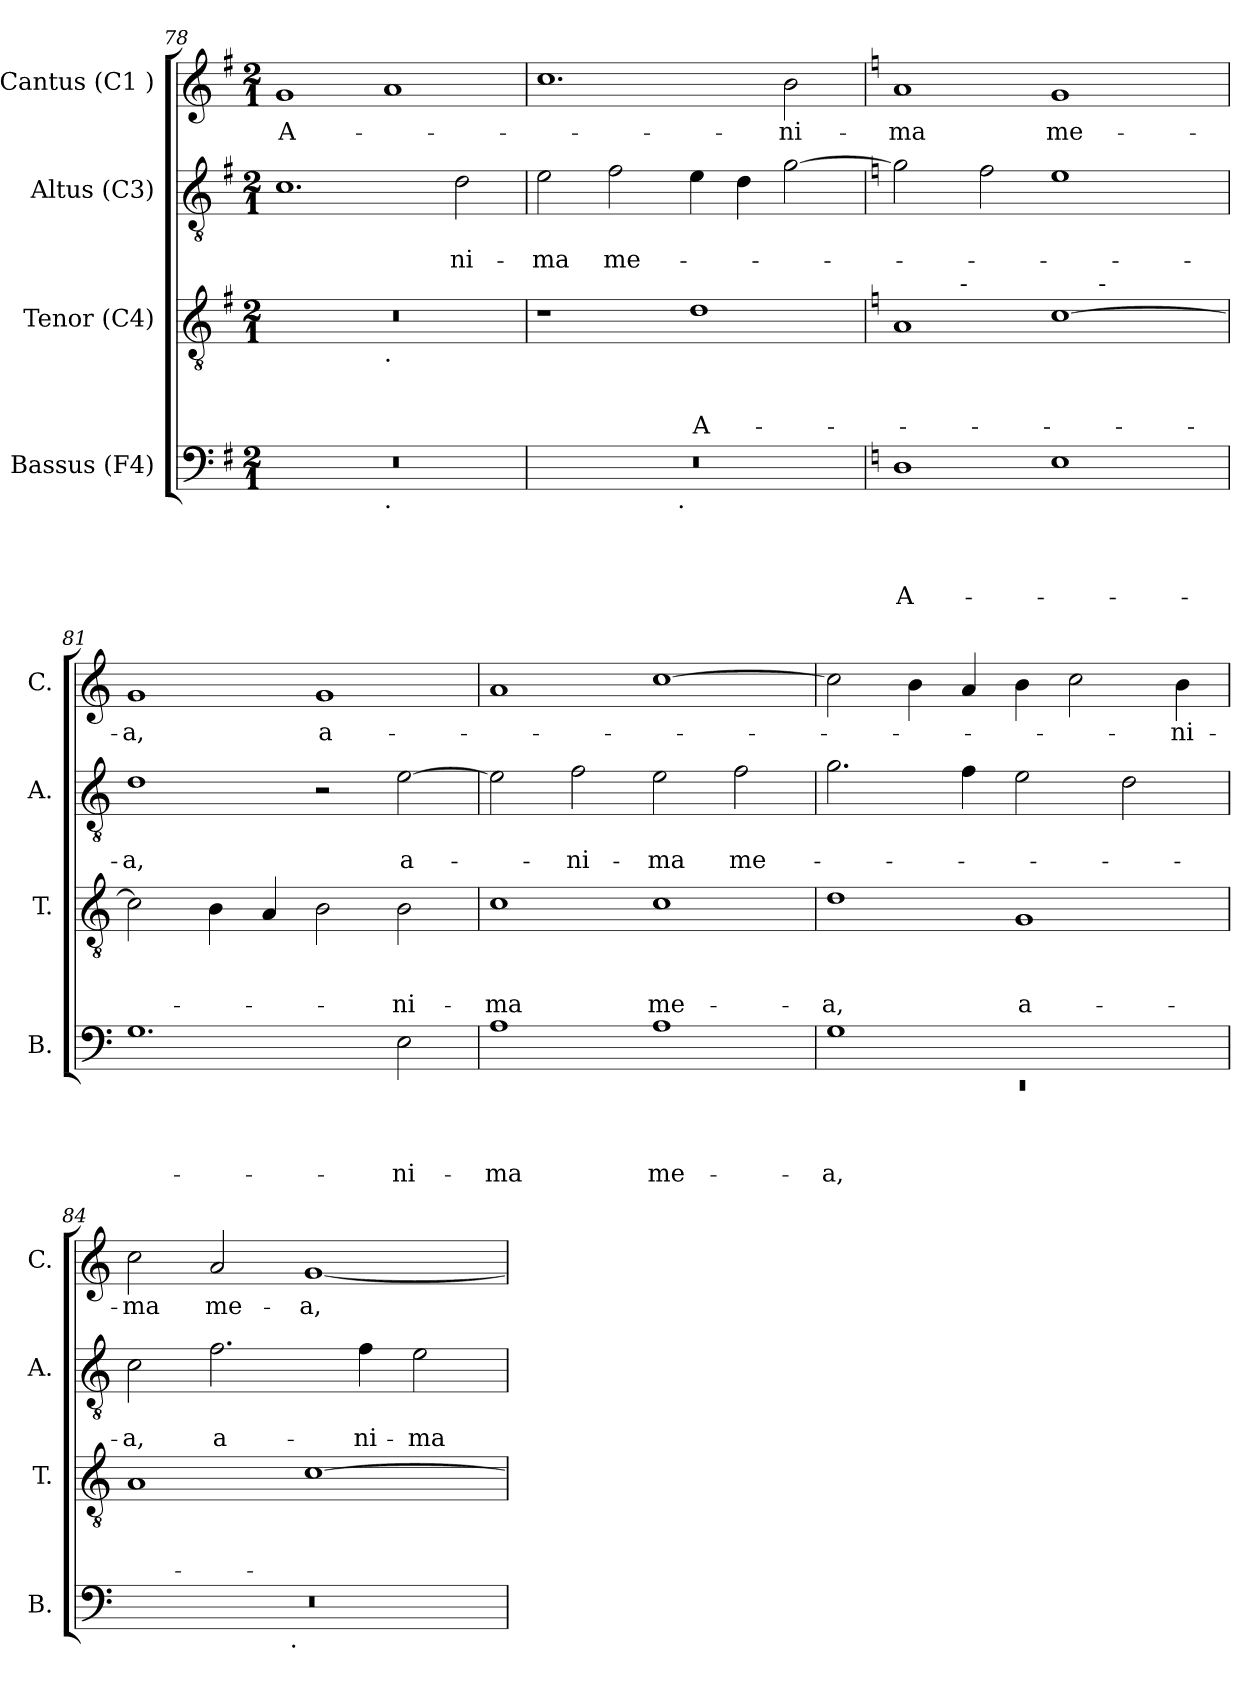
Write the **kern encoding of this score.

**kern	**text	**text	**text	**text	**kern	**text	**text	**text	**kern	**text	**text	**kern	**text
*part4	*part4	*part4	*part4	*part4	*part3	*part3	*part3	*part3	*part2	*part2	*part2	*part1	*part1
*staff4	*staff4	*staff4	*staff4	*staff4	*staff3	*staff3	*staff3	*staff3	*staff2	*staff2	*staff2	*staff1	*staff1
*I"Bassus (F4)	*	*	*	*	*I"Tenor (C4)	*	*	*	*I"Altus (C3)	*	*	*I"Cantus (C1 )	*
*I'B.	*	*	*	*	*I'T.	*	*	*	*I'A.	*	*	*I'C.	*
*clefF4	*	*	*	*	*clefGv2	*	*	*	*clefGv2	*	*	*clefG2	*
*k[f#]	*	*	*	*	*k[f#]	*	*	*	*k[f#]	*	*	*k[f#]	*
*G:	*	*	*	*	*G:	*	*	*	*G:	*	*	*G:	*
*M2/1	*	*	*	*	*M2/1	*	*	*	*M2/1	*	*	*M2/1	*
=78	=78	=78	=78	=78	=78	=78	=78	=78	=78	=78	=78	=78	=78
!	!	!	!	!	!	!	!	!	!	!	!	!	!LO:LY:b
*^	*	*	*	*	*^	*	*	*	*	*	*	*	*
0r	1ryy	.	.	.	.	0r	1ryy	.	.	.	1.c	.	.	1g	A-
!	!	!	!	!	!	!	!LO:TX:b:t=.	!	!	!	!	!	!	!	!
!	!LO:TX:b:t=.	!	!	!	!	!	!	!	!	!	!	!	!	!	!
.	1ryy	.	.	.	.	.	1ryy	.	.	.	.	.	.	1a	.
!	!	!	!	!	!	!	!	!	!	!	!	!	!LO:LY:b	!	!
.	.	.	.	.	.	.	.	.	.	.	2d\	.	-ni-	.	.
=79	=79	=79	=79	=79	=79	=79	=79	=79	=79	=79	=79	=79	=79	=79	=79
!	!	!	!	!	!	!	!	!	!	!	!	!	!LO:LY:b	!	!
*	*	*	*	*	*	*v	*v	*	*	*	*	*	*	*	*
0r	2ryy	.	.	.	.	1r	.	.	.	2e\	.	-ma	1.cc	.
!	!	!	!	!	!	!	!	!	!	!	!	!LO:LY:b	!	!
.	4...ryy	.	.	.	.	.	.	.	.	2f#\	.	me-	.	.
!	!LO:TX:b:t=.	!	!	!	!	!	!	!	!	!	!	!	!	!
.	1ryy	.	.	.	.	.	.	.	.	.	.	.	.	.
!	!	!	!	!	!	!	!	!	!LO:LY:b	!	!	!	!	!
.	.	.	.	.	.	1d	.	.	A-	4e\	.	.	.	.
.	.	.	.	.	.	.	.	.	.	4d\	.	.	.	.
!	!	!	!	!	!	!	!	!	!	!	!	!	!	!LO:LY:b
.	.	.	.	.	.	.	.	.	.	[<2g\	.	.	2b\	-ni-
.	32ryy	.	.	.	.	.	.	.	.	.	.	.	.	.
*v	*v	*	*	*	*	*	*	*	*	*	*	*	*	*
!!LO:LB:g=z
=80	=80	=80	=80	=80	=80	=80	=80	=80	=80	=80	=80	=80	=80
*k[]	*	*	*	*	*k[]	*	*	*	*k[]	*	*	*k[]	*
*C:	*	*	*	*	*C:	*	*	*	*C:	*	*	*C:	*
*^	*	*	*	*	*	*	*	*	*	*	*	*	*
!	!	!	!	!	!LO:LY:b	!	!	!	!	!	!	!	!	!LO:LY:b
*	*	*	*	*	*	*^	*	*	*	*	*	*	*	*
*v	*v	*	*	*	*	*	*^	*	*	*	*	*	*	*	*
1D	.	.	.	A-	1A	4..ryy	1ryy	.	.	.	2g\]	.	.	1a	-ma
!	!	!	!	!	!	!LO:TX:a:t=-	!	!	!	!	!	!	!	!	!
.	.	.	.	.	.	1ryy	.	.	.	.	.	.	.	.	.
.	.	.	.	.	.	.	.	.	.	.	2f\	.	.	.	.
!	!	!	!	!	!	!	!	!	!	!	!	!	!	!	!LO:LY:b
1E	.	.	.	.	[>1c	.	4ryy	.	.	.	1e	.	.	1g	me-
!	!	!	!	!	!	!	!LO:TX:a:t=-	!	!	!	!	!	!	!	!
.	.	.	.	.	.	.	2.ryy	.	.	.	.	.	.	.	.
.	.	.	.	.	.	2ryy	.	.	.	.	.	.	.	.	.
.	.	.	.	.	.	16ryy	.	.	.	.	.	.	.	.	.
=81	=81	=81	=81	=81	=81	=81	=81	=81	=81	=81	=81	=81	=81	=81	=81
!	!	!	!	!	!	!	!	!	!	!	!	!	!LO:LY:b	!	!LO:LY:b
*	*	*	*	*	*v	*v	*v	*	*	*	*	*	*	*	*
1.G	.	.	.	.	2c\]	.	.	.	1d	.	-a,	1g	-a,
.	.	.	.	.	4B\	.	.	.	.	.	.	.	.
.	.	.	.	.	4A/	.	.	.	.	.	.	.	.
!	!	!	!	!	!	!	!	!	!	!	!	!	!LO:LY:b:rj
.	.	.	.	.	2B\	.	.	.	2r	.	.	1g	a-
!	!	!	!	!LO:LY:b	!	!	!	!LO:LY:b	!	!	!LO:LY:b	!	!
2E\	.	.	.	-ni-	2B\	.	.	-ni-	[>2e\	.	a-	.	.
=82	=82	=82	=82	=82	=82	=82	=82	=82	=82	=82	=82	=82	=82
!	!	!	!	!LO:LY:b	!	!	!	!LO:LY:b	!	!	!	!	!
1A	.	.	.	-ma	1c	.	.	-ma	2e\]	.	.	1a	.
!	!	!	!	!	!	!	!	!	!	!	!LO:LY:b	!	!
.	.	.	.	.	.	.	.	.	2f\	.	-ni-	.	.
!	!	!	!	!LO:LY:b	!	!	!	!LO:LY:b	!	!	!LO:LY:b	!	!
1A	.	.	.	me-	1c	.	.	me-	2e\	.	-ma	[>1cc	.
!	!	!	!	!	!	!	!	!	!	!	!LO:LY:b	!	!
.	.	.	.	.	.	.	.	.	2f\	.	me-	.	.
=83	=83	=83	=83	=83	=83	=83	=83	=83	=83	=83	=83	=83	=83
*^	*	*	*	*	*	*	*	*	*	*	*	*	*
!	!LO:N:vis=1	!	!	!	!LO:LY:b	!	!	!	!LO:LY:b	!	!	!	!	!
1G	0rEE	.	.	.	-a,	1d	.	.	-a,	2.g\	.	.	2cc\]	.
.	.	.	.	.	.	.	.	.	.	.	.	.	4b\	.
.	.	.	.	.	.	.	.	.	.	4f\	.	.	4a/	.
!	!	!	!	!	!	!	!	!	!LO:LY:b:rj	!	!	!	!	!
1ryy	.	.	.	.	.	1G	.	.	a-	2e\	.	.	4b\	.
.	.	.	.	.	.	.	.	.	.	.	.	.	2cc\	.
.	.	.	.	.	.	.	.	.	.	2d\	.	.	.	.
!	!	!	!	!	!	!	!	!	!	!	!	!	!	!LO:LY:b
.	.	.	.	.	.	.	.	.	.	.	.	.	4b\	-ni-
=84	=84	=84	=84	=84	=84	=84	=84	=84	=84	=84	=84	=84	=84	=84
!	!	!	!	!	!	!	!	!	!	!	!	!LO:LY:b	!	!LO:LY:b
0r	2ryy	.	.	.	.	1A	.	.	.	2c\	.	-a,	2cc\	-ma
!	!	!	!	!	!	!	!	!	!	!	!	!LO:LY:b	!	!LO:LY:b
.	4...ryy	.	.	.	.	.	.	.	.	2.f\	.	a-	2a/	me-
!	!LO:TX:b:t=.	!	!	!	!	!	!	!	!	!	!	!	!	!
.	1ryy	.	.	.	.	.	.	.	.	.	.	.	.	.
!	!	!	!	!	!	!	!	!	!	!	!	!	!	!LO:LY:b
.	.	.	.	.	.	[<1c	.	.	.	.	.	.	[<1g	-a,
!	!	!	!	!	!	!	!	!	!	!	!	!LO:LY:b	!	!
.	.	.	.	.	.	.	.	.	.	4f\	.	-ni-	.	.
!	!	!	!	!	!	!	!	!	!	!	!	!LO:LY:b:rj	!	!
.	.	.	.	.	.	.	.	.	.	2e\	.	-ma	.	.
.	32ryy	.	.	.	.	.	.	.	.	.	.	.	.	.
*v	*v	*	*	*	*	*	*	*	*	*	*	*	*	*
=	=	=	=	=	=	=	=	=	=	=	=	=	=
*-	*-	*-	*-	*-	*-	*-	*-	*-	*-	*-	*-	*-	*-
